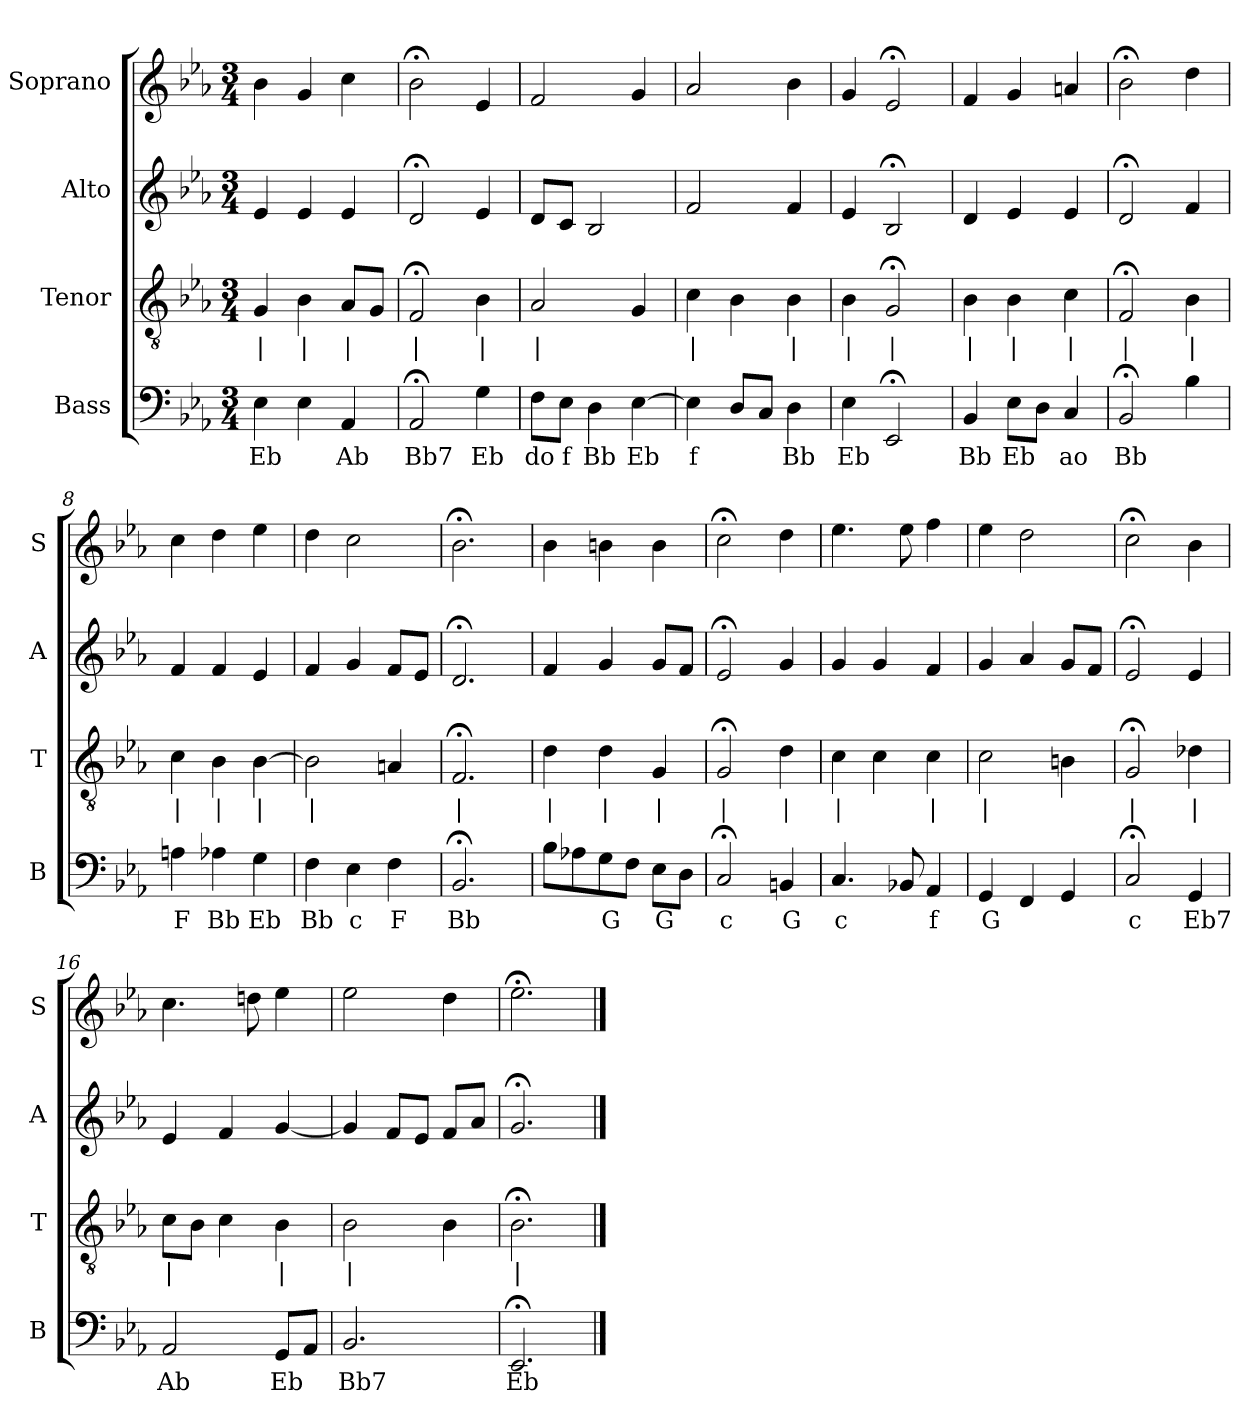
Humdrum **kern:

**kern	**text	**kern	**text	**kern	**kern
*part4	*part4	*part3	*part3	*part2	*part1
*staff4	*staff4	*staff3	*staff3	*staff2	*staff1
*I"Bass	*	*I"Tenor	*	*I"Alto	*I"Soprano
*I'B	*	*I'T	*	*I'A	*I'S
*clefF4	*	*clefGv2	*	*clefG2	*clefG2
*k[b-e-a-]	*	*k[b-e-a-]	*	*k[b-e-a-]	*k[b-e-a-]
*E-:	*	*E-:	*	*E-:	*E-:
*M3/4	*	*M3/4	*	*M3/4	*M3/4
*MM100	*	*MM100	*	*MM100	*MM100
=1	=1	=1	=1	=1	=1
4E-	Eb	4G	|	4e-	4b-
4E-	.	4B-	|	4e-	4g
4AA-	Ab	8A-L	|	4e-	4cc
.	.	8GJ	.	.	.
=2	=2	=2	=2	=2	=2
2AA-;<	Bb7	2F;<	|	2d;<	2b-;<
4G	Eb	4B-	|	4e-	4e-
=3	=3	=3	=3	=3	=3
8FL	do	2A-	|	8dL	2f
8E-J	f	.	.	8cJ	.
4D	Bb	.	.	2B-	.
[4E-	Eb	4G	.	.	4g
=4	=4	=4	=4	=4	=4
4E-]	f	4c	|	2f	2a-
8DL	.	4B-	.	.	.
8CJ	.	.	.	.	.
4D	Bb	4B-	|	4f	4b-
=5	=5	=5	=5	=5	=5
4E-	Eb	4B-	|	4e-	4g
2EE-;<	.	2G;<	|	2B-;<	2e-;<
=6	=6	=6	=6	=6	=6
4BB-	Bb	4B-	|	4d	4f
8E-L	Eb	4B-	|	4e-	4g
8DJ	.	.	.	.	.
4C	ao	4c	|	4e-	4an
=7	=7	=7	=7	=7	=7
2BB-;<	Bb	2F;<	|	2d;<	2b-;<
4B-	.	4B-	|	4f	4dd
=8	=8	=8	=8	=8	=8
4An	F	4c	|	4f	4cc
4A-X	Bb	4B-	|	4f	4dd
4G	Eb	[4B-	|	4e-	4ee-
=9	=9	=9	=9	=9	=9
4F	Bb	2B-]	|	4f	4dd
4E-	c	.	.	4g	2cc
4F	F	4An	.	8fL	.
.	.	.	.	8e-J	.
=10	=10	=10	=10	=10	=10
2.BB-;<	Bb	2.F;<	|	2.d;<	2.b-;<
=11	=11	=11	=11	=11	=11
8B-L	.	4d	|	4f	4b-
8A-X	.	.	.	.	.
8G	G	4d	|	4g	4bn
8FJ	.	.	.	.	.
8E-L	G	4G	|	8gL	4b
8DJ	.	.	.	8fJ	.
=12	=12	=12	=12	=12	=12
2C;<	c	2G;<	|	2e-;<	2cc;<
4BBn	G	4d	|	4g	4dd
=13	=13	=13	=13	=13	=13
4.C	c	4c	|	4g	4.ee-
.	.	4c	.	4g	.
8BB-X	.	.	.	.	8ee-
4AA-	f	4c	|	4f	4ff
=14	=14	=14	=14	=14	=14
4GG	G	2c	|	4g	4ee-
4FF	.	.	.	4a-	2dd
4GG	.	4Bn	.	8gL	.
.	.	.	.	8fJ	.
=15	=15	=15	=15	=15	=15
2C;<	c	2G;<	|	2e-;<	2cc;<
4GG	Eb7	4d-X	|	4e-	4b-
=16	=16	=16	=16	=16	=16
2AA-	Ab	8cL	|	4e-	4.cc
.	.	8B-J	.	.	.
.	.	4c	.	4f	.
.	.	.	.	.	8ddn
8GGL	Eb	4B-	|	[4g	4ee-
8AA-J	.	.	.	.	.
=17	=17	=17	=17	=17	=17
2.BB-	Bb7	2B-	|	4g]	2ee-
.	.	.	.	8fL	.
.	.	.	.	8e-J	.
.	.	4B-	.	8fL	4dd
.	.	.	.	8a-J	.
=18	=18	=18	=18	=18	=18
2.EE-;<	Eb	2.B-;<	|	2.g;<	2.ee-;<
==	==	==	==	==	==
*-	*-	*-	*-	*-	*-
